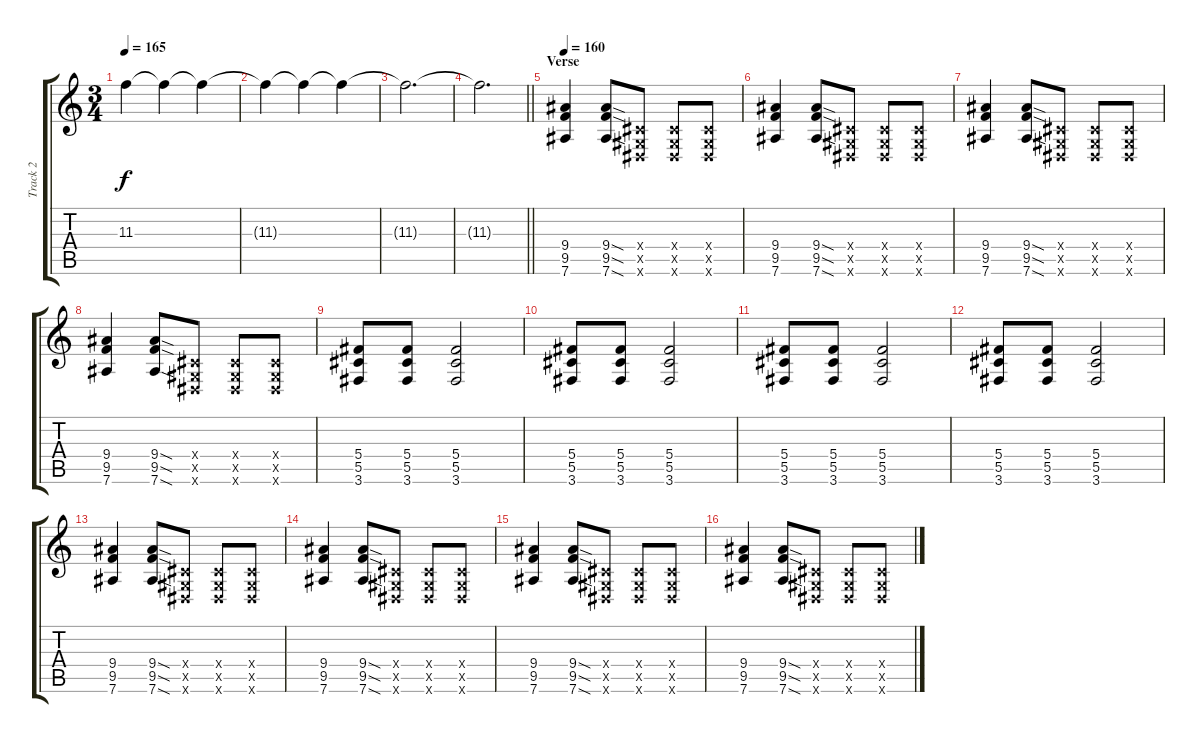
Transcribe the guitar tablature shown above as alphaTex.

\track ("Track 2" "Track 2") {instrument electricguitarjazz}
\staff {score tabs}
\tuning (Eb4 Bb3 Gb3 Db3 Ab2 Eb2) {hide}
\ts (3 4)
\tempo 165
\clef g2
\ks c
11.3.4{dy f} 11.3{t}.4 11.3{t}.4 |
11.3{t}.4 11.3{t}.4 11.3{t}.4 |
11.3{t}.2{d} |
\barLineRight lightlight
11.3{t}.2{d} |
\section ("" "Verse")
\tempo 160
(9.4 9.5 7.6).4{instrument distortionguitar} (9.4{sod} 9.5{sod} 7.6{sod}).8 (0.4{x} 0.5{x} 0.6{x}).8 (0.4{x} 0.5{x} 0.6{x}).8 (0.4{x} 0.5{x} 0.6{x}).8 |
(9.4 9.5 7.6).4 (9.4{sod} 9.5{sod} 7.6{sod}).8 (0.4{x} 0.5{x} 0.6{x}).8 (0.4{x} 0.5{x} 0.6{x}).8 (0.4{x} 0.5{x} 0.6{x}).8 |
(9.4 9.5 7.6).4 (9.4{sod} 9.5{sod} 7.6{sod}).8 (0.4{x} 0.5{x} 0.6{x}).8 (0.4{x} 0.5{x} 0.6{x}).8 (0.4{x} 0.5{x} 0.6{x}).8 |
(9.4 9.5 7.6).4 (9.4{sod} 9.5{sod} 7.6{sod}).8 (0.4{x} 0.5{x} 0.6{x}).8 (0.4{x} 0.5{x} 0.6{x}).8 (0.4{x} 0.5{x} 0.6{x}).8 |
(5.4 5.5 3.6).8 (5.4 5.5 3.6).8 (5.4 5.5 3.6).2 |
(5.4 5.5 3.6).8 (5.4 5.5 3.6).8 (5.4 5.5 3.6).2 |
(5.4 5.5 3.6).8 (5.4 5.5 3.6).8 (5.4 5.5 3.6).2 |
(5.4 5.5 3.6).8 (5.4 5.5 3.6).8 (5.4 5.5 3.6).2 |
(9.4 9.5 7.6).4 (9.4{sod} 9.5{sod} 7.6{sod}).8 (0.4{x} 0.5{x} 0.6{x}).8 (0.4{x} 0.5{x} 0.6{x}).8 (0.4{x} 0.5{x} 0.6{x}).8 |
(9.4 9.5 7.6).4 (9.4{sod} 9.5{sod} 7.6{sod}).8 (0.4{x} 0.5{x} 0.6{x}).8 (0.4{x} 0.5{x} 0.6{x}).8 (0.4{x} 0.5{x} 0.6{x}).8 |
(9.4 9.5 7.6).4 (9.4{sod} 9.5{sod} 7.6{sod}).8 (0.4{x} 0.5{x} 0.6{x}).8 (0.4{x} 0.5{x} 0.6{x}).8 (0.4{x} 0.5{x} 0.6{x}).8 |
(9.4 9.5 7.6).4 (9.4{sod} 9.5{sod} 7.6{sod}).8 (0.4{x} 0.5{x} 0.6{x}).8 (0.4{x} 0.5{x} 0.6{x}).8 (0.4{x} 0.5{x} 0.6{x}).8
